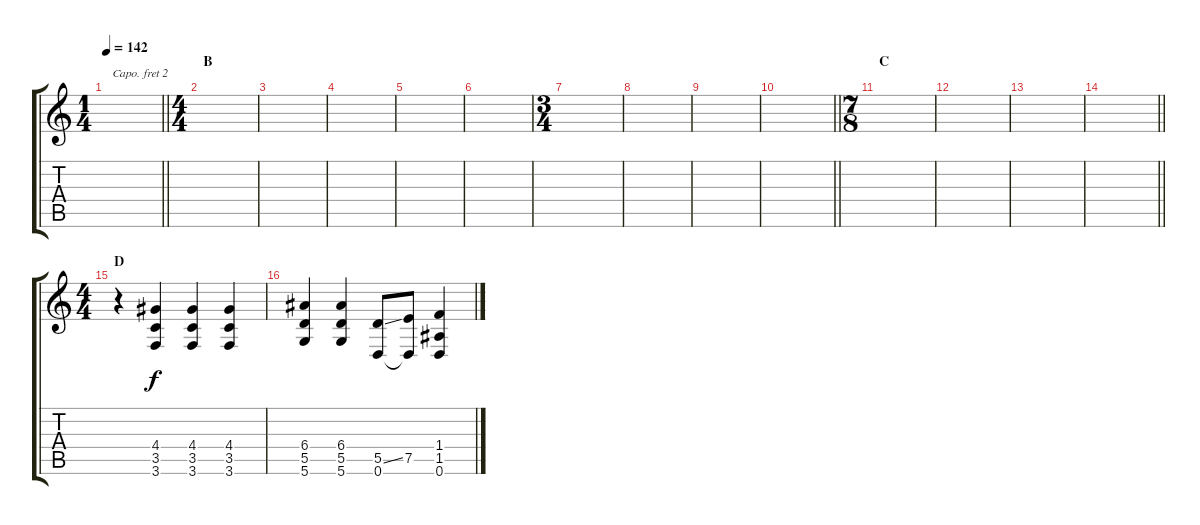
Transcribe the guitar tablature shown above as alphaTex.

\track "" {instrument overdrivenguitar}
\staff {score tabs}
\capo 2
\tuning (G4 E4 A3 D3 G2 C2) {hide}
\ts (1 4)
\tempo 142
\clef g2
\barLineRight lightlight
\ks c
|
\ts (4 4)
\section ("" "B")
|
|
|
|
|
\ts (3 4)
|
|
|
\barLineRight lightlight
|
\ts (7 8)
\section ("" "C")
|
|
|
\barLineRight lightlight
|
\ts (4 4)
\section ("" "D")
r.4 (4.4 3.5 3.6).4 (4.4 3.5 3.6).4 (4.4 3.5 3.6).4 |
(6.4 5.5 5.6).4 (6.4 5.5 5.6).4 (5.5{ss} 0.6).8 (7.5 0.6{t}).8 (1.4 1.5 0.6).4
